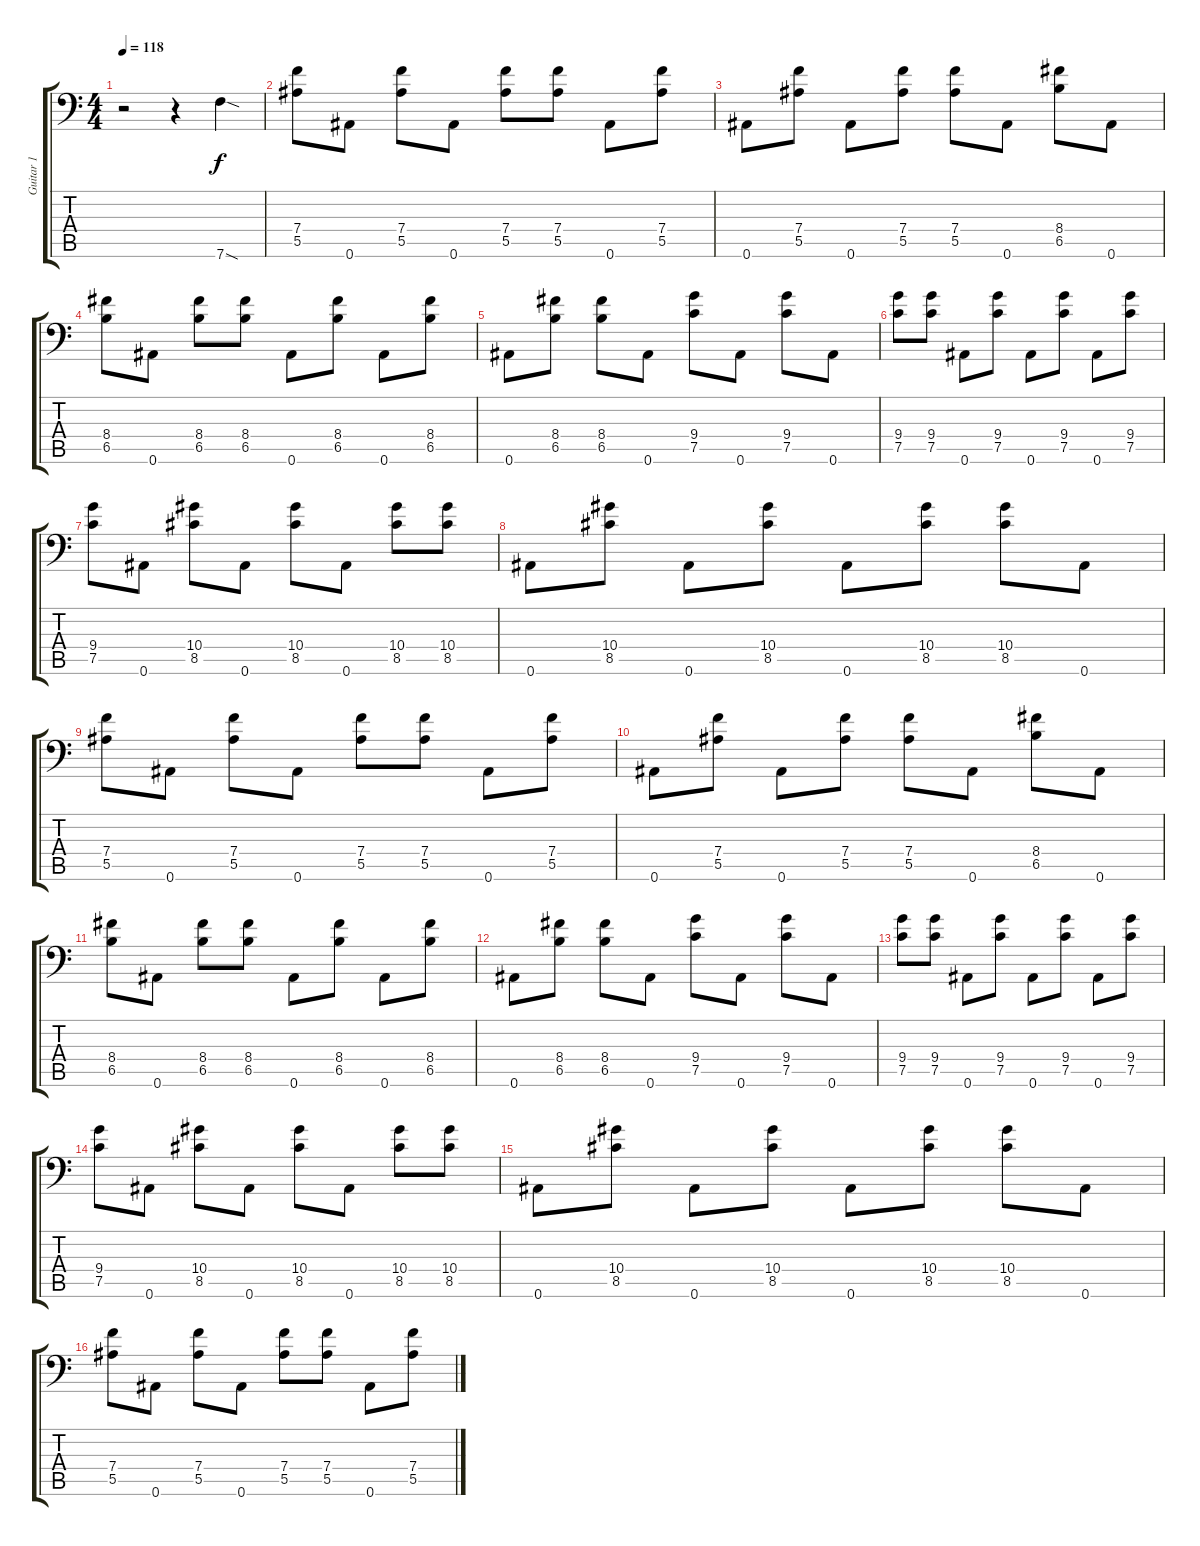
\track ("Guitar 1" "Guitar 1") {instrument electricguitarjazz}
\staff {score tabs}
\tuning (D4 Bb3 F3 Bb2 F2 Bb1) {hide}
\ts (4 4)
\tempo 118
\clef f4
\ks c
r.2{dy f} r.4 7.6{sod}.4{instrument distortionguitar} |
(7.4 5.5).8 0.6.8 (7.4 5.5).8 0.6.8 (7.4 5.5).8 (7.4 5.5).8 0.6.8 (7.4 5.5).8 |
0.6.8 (7.4 5.5).8 0.6.8 (7.4 5.5).8 (7.4 5.5).8 0.6.8 (8.4 6.5).8 0.6.8 |
(8.4 6.5).8 0.6.8 (8.4 6.5).8 (8.4 6.5).8 0.6.8 (8.4 6.5).8 0.6.8 (8.4 6.5).8 |
0.6.8 (8.4 6.5).8 (8.4 6.5).8 0.6.8 (9.4 7.5).8 0.6.8 (9.4 7.5).8 0.6.8 |
(9.4 7.5).8 (9.4 7.5).8 0.6.8 (9.4 7.5).8 0.6.8 (9.4 7.5).8 0.6.8 (9.4 7.5).8 |
(9.4 7.5).8 0.6.8 (10.4 8.5).8 0.6.8 (10.4 8.5).8 0.6.8 (10.4 8.5).8 (10.4 8.5).8 |
0.6.8 (10.4 8.5).8 0.6.8 (10.4 8.5).8 0.6.8 (10.4 8.5).8 (10.4 8.5).8 0.6.8 |
(7.4 5.5).8 0.6.8 (7.4 5.5).8 0.6.8 (7.4 5.5).8 (7.4 5.5).8 0.6.8 (7.4 5.5).8 |
0.6.8 (7.4 5.5).8 0.6.8 (7.4 5.5).8 (7.4 5.5).8 0.6.8 (8.4 6.5).8 0.6.8 |
(8.4 6.5).8 0.6.8 (8.4 6.5).8 (8.4 6.5).8 0.6.8 (8.4 6.5).8 0.6.8 (8.4 6.5).8 |
0.6.8 (8.4 6.5).8 (8.4 6.5).8 0.6.8 (9.4 7.5).8 0.6.8 (9.4 7.5).8 0.6.8 |
(9.4 7.5).8 (9.4 7.5).8 0.6.8 (9.4 7.5).8 0.6.8 (9.4 7.5).8 0.6.8 (9.4 7.5).8 |
(9.4 7.5).8 0.6.8 (10.4 8.5).8 0.6.8 (10.4 8.5).8 0.6.8 (10.4 8.5).8 (10.4 8.5).8 |
0.6.8 (10.4 8.5).8 0.6.8 (10.4 8.5).8 0.6.8 (10.4 8.5).8 (10.4 8.5).8 0.6.8 |
(7.4 5.5).8 0.6.8 (7.4 5.5).8 0.6.8 (7.4 5.5).8 (7.4 5.5).8 0.6.8 (7.4 5.5).8
